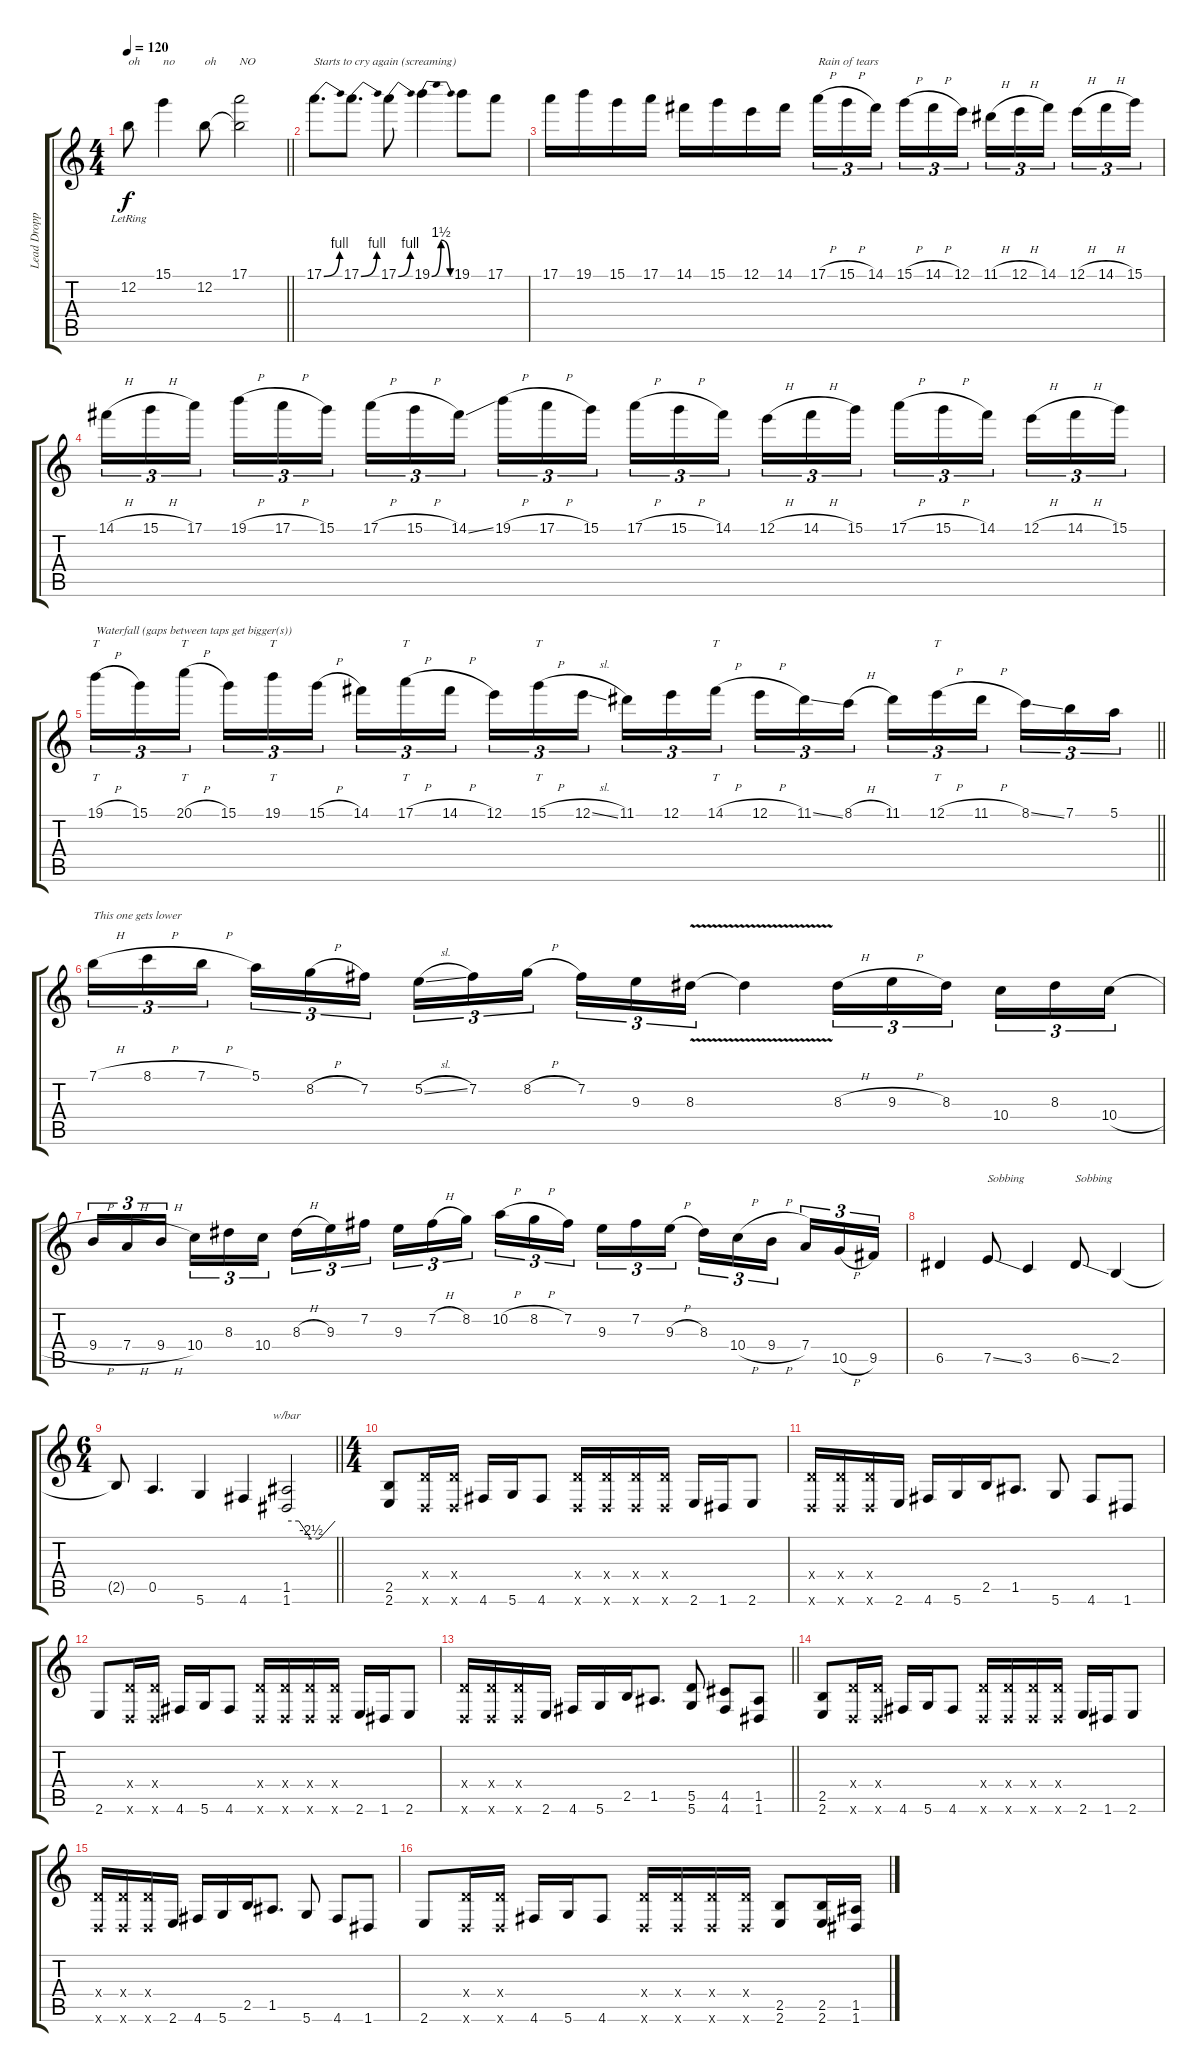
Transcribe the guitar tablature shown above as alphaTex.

\track ("Lead Dropped D " "Lead Dropp") {instrument distortionguitar}
\staff {score tabs}
\tuning (E4 B3 G3 D3 A2 D2) {hide}
\ts (4 4)
\tempo 120
\clef g2
\barLineRight lightlight
\ks c
12.2{lr}.8{txt "oh" dy f} 15.1.4{txt "no"} 12.2.8{txt "oh"} (17.1 12.2{t}).2{txt "NO"} |
17.1{be (bend 0 0 60 4)}.8{d txt "Starts to cry again (screaming)"} 17.1{be (bend 0 0 60 4)}.8{d} 17.1{be (bend 0 0 60 4)}.8 19.1{be (bendrelease 0 0 22 6 38 6 60 0)}.4 19.1.8 17.1.8 |
17.1.16 19.1.16 15.1.16 17.1.16 14.1.16 15.1.16 12.1.16 14.1.16 17.1{h}.16{tu (3 2) txt "Rain of tears"} 15.1{h}.16{tu (3 2)} 14.1.16{tu (3 2) beam splitsecondary} 15.1{h}.16{tu (3 2)} 14.1{h}.16{tu (3 2)} 12.1.16{tu (3 2)} 11.1{h}.16{tu (3 2)} 12.1{h}.16{tu (3 2)} 14.1.16{tu (3 2) beam splitsecondary} 12.1{h}.16{tu (3 2)} 14.1{h}.16{tu (3 2)} 15.1.16{tu (3 2)} |
14.1{h}.16{tu (3 2)} 15.1{h}.16{tu (3 2)} 17.1.16{tu (3 2) beam splitsecondary} 19.1{h}.16{tu (3 2)} 17.1{h}.16{tu (3 2)} 15.1.16{tu (3 2)} 17.1{h}.16{tu (3 2)} 15.1{h}.16{tu (3 2)} 14.1{ss}.16{tu (3 2) beam splitsecondary} 19.1{h}.16{tu (3 2)} 17.1{h}.16{tu (3 2)} 15.1.16{tu (3 2)} 17.1{h}.16{tu (3 2)} 15.1{h}.16{tu (3 2)} 14.1.16{tu (3 2) beam splitsecondary} 12.1{h}.16{tu (3 2)} 14.1{h}.16{tu (3 2)} 15.1.16{tu (3 2)} 17.1{h}.16{tu (3 2)} 15.1{h}.16{tu (3 2)} 14.1.16{tu (3 2) beam splitsecondary} 12.1{h}.16{tu (3 2)} 14.1{h}.16{tu (3 2)} 15.1.16{tu (3 2)} |
\barLineRight lightlight
19.1{h}.16{tt tu (3 2) txt "Waterfall (gaps between taps get bigger(s))"} 15.1.16{tu (3 2)} 20.1{h}.16{tt tu (3 2) beam splitsecondary} 15.1.16{tu (3 2)} 19.1.16{tt tu (3 2)} 15.1{h}.16{tu (3 2)} 14.1.16{tu (3 2)} 17.1{h}.16{tt tu (3 2)} 14.1{h}.16{tu (3 2) beam splitsecondary} 12.1.16{tu (3 2)} 15.1{h}.16{tt tu (3 2)} 12.1{sl}.16{tu (3 2)} 11.1.16{tu (3 2)} 12.1.16{tu (3 2)} 14.1{h}.16{tt tu (3 2) beam splitsecondary} 12.1{h}.16{tu (3 2)} 11.1{ss}.16{tu (3 2)} 8.1{h}.16{tu (3 2)} 11.1.16{tu (3 2)} 12.1{h}.16{tt tu (3 2)} 11.1{h}.16{tu (3 2) beam splitsecondary} 8.1{ss}.16{tu (3 2)} 7.1.16{tu (3 2)} 5.1.16{tu (3 2)} |
7.1{h}.16{tu (3 2) txt "This one gets lower"} 8.1{h}.16{tu (3 2)} 7.1{h}.16{tu (3 2) beam splitsecondary} 5.1.16{tu (3 2)} 8.2{h}.16{tu (3 2)} 7.2.16{tu (3 2)} 5.2{sl}.16{tu (3 2)} 7.2.16{tu (3 2)} 8.2{h}.16{tu (3 2) beam splitsecondary} 7.2.16{tu (3 2)} 9.3.16{tu (3 2)} 8.3{v}.16{tu (3 2)} 8.3{t}.4 8.3{h}.16{tu (3 2)} 9.3{h}.16{tu (3 2)} 8.3.16{tu (3 2) beam splitsecondary} 10.4.16{tu (3 2)} 8.3.16{tu (3 2)} 10.4{h}.16{tu (3 2)} |
9.4{h}.16{tu (3 2)} 7.4{h}.16{tu (3 2)} 9.4{h}.16{tu (3 2) beam splitsecondary} 10.4.16{tu (3 2)} 8.3.16{tu (3 2)} 10.4.16{tu (3 2)} 8.3{h}.16{tu (3 2)} 9.3.16{tu (3 2)} 7.2.16{tu (3 2) beam splitsecondary} 9.3.16{tu (3 2)} 7.2{h}.16{tu (3 2)} 8.2.16{tu (3 2)} 10.2{h}.16{tu (3 2)} 8.2{h}.16{tu (3 2)} 7.2.16{tu (3 2) beam splitsecondary} 9.3.16{tu (3 2)} 7.2.16{tu (3 2)} 9.3{h}.16{tu (3 2)} 8.3.16{tu (3 2)} 10.4{h}.16{tu (3 2)} 9.4{h}.16{tu (3 2) beam splitsecondary} 7.4.16{tu (3 2)} 10.5{h}.16{tu (3 2)} 9.5.16{tu (3 2)} |
6.5.4 7.5{ss}.8{txt "Sobbing"} 3.5.4 6.5{ss}.8{txt "Sobbing"} 2.5.4 |
\ts (6 4)
\barLineRight lightlight
2.5{t}.8 0.5.4{d} 5.6.4 4.6.4 (1.5 1.6).2{tbe (custom default 0 0 15 0 30 -10 40 -10 60 0)} |
\ts (4 4)
\section ("" "")
(2.5 2.6).8 (0.4{x} 0.6{x}).16 (0.4{x} 0.6{x}).16 4.6.16 5.6.16 4.6.8 (0.4{x} 0.6{x}).16 (0.4{x} 0.6{x}).16 (0.4{x} 0.6{x}).16 (0.4{x} 0.6{x}).16 2.6.16 1.6.16 2.6.8 |
(0.4{x} 0.6{x}).16 (0.4{x} 0.6{x}).16 (0.4{x} 0.6{x}).16 2.6.16 4.6.16 5.6.16 2.5.16 1.5.8{d} 5.6.8 4.6.8 1.6.8 |
2.6.8 (0.4{x} 0.6{x}).16 (0.4{x} 0.6{x}).16 4.6.16 5.6.16 4.6.8 (0.4{x} 0.6{x}).16 (0.4{x} 0.6{x}).16 (0.4{x} 0.6{x}).16 (0.4{x} 0.6{x}).16 2.6.16 1.6.16 2.6.8 |
\barLineRight lightlight
(0.4{x} 0.6{x}).16 (0.4{x} 0.6{x}).16 (0.4{x} 0.6{x}).16 2.6.16 4.6.16 5.6.16 2.5.16 1.5.8{d} (5.5 5.6).8 (4.5 4.6).8 (1.5 1.6).8 |
(2.5 2.6).8 (0.4{x} 0.6{x}).16 (0.4{x} 0.6{x}).16 4.6.16 5.6.16 4.6.8 (0.4{x} 0.6{x}).16 (0.4{x} 0.6{x}).16 (0.4{x} 0.6{x}).16 (0.4{x} 0.6{x}).16 2.6.16 1.6.16 2.6.8 |
(0.4{x} 0.6{x}).16 (0.4{x} 0.6{x}).16 (0.4{x} 0.6{x}).16 2.6.16 4.6.16 5.6.16 2.5.16 1.5.8{d} 5.6.8 4.6.8 1.6.8 |
2.6.8 (0.4{x} 0.6{x}).16 (0.4{x} 0.6{x}).16 4.6.16 5.6.16 4.6.8 (0.4{x} 0.6{x}).16 (0.4{x} 0.6{x}).16 (0.4{x} 0.6{x}).16 (0.4{x} 0.6{x}).16 (2.5 2.6).8 (2.5 2.6).16 (1.5 1.6).16
